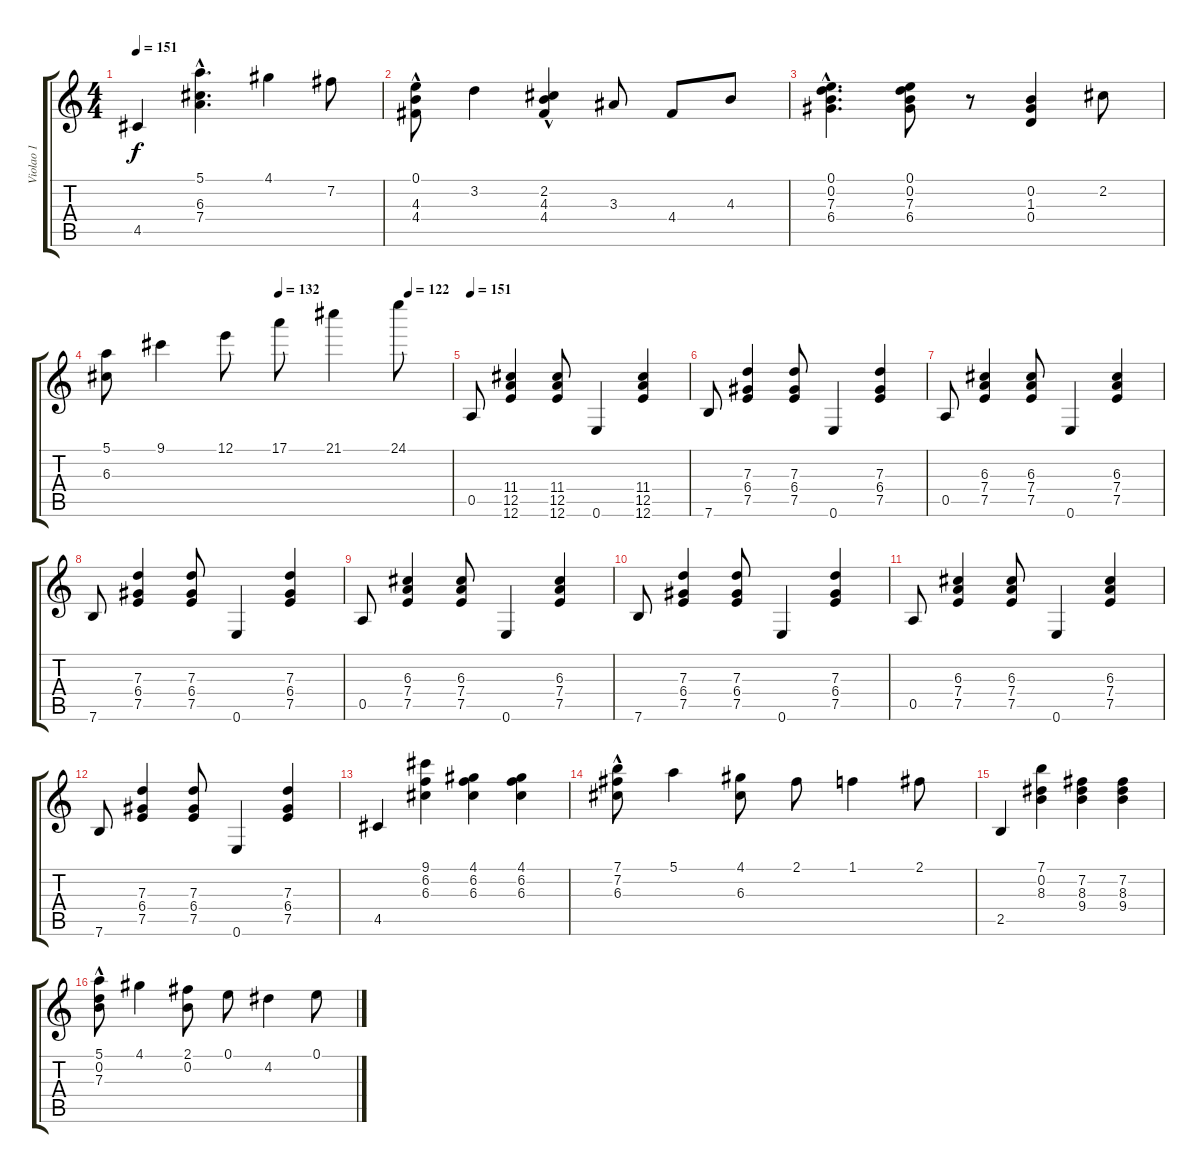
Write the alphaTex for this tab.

\track ("Violao 1" "Violao 1") {instrument acousticguitarnylon}
\staff {score tabs}
\tuning (E4 B3 G3 D3 A2 E2) {hide}
\ts (4 4)
\tempo 151
\clef g2
\ks c
4.5.4{dy f} (5.1{hac} 6.3{hac} 7.4{hac}).4{d} 4.1.4 7.2.8 |
(0.1 4.3{hac} 4.4{hac}).8 3.2.4 (2.2 4.3{hac} 4.4{hac}).4 3.3.8 4.4.8 4.3.8 |
(0.1{hac} 0.2{hac} 7.3{hac} 6.4{hac}).4{d} (0.1 0.2 7.3 6.4).8 r.8 (0.2 1.3 0.4).4 2.2.8 |
\tempo (132 0.5)
\tempo (122 0.875)
(5.1 6.3).8 9.1.4 12.1.8 17.1.8 21.1.4 24.1.8 |
\tempo 151
0.5.8 (11.4 12.5 12.6).4 (11.4 12.5 12.6).8 0.6.4 (11.4 12.5 12.6).4 |
7.6.8 (7.3 6.4 7.5).4 (7.3 6.4 7.5).8 0.6.4 (7.3 6.4 7.5).4 |
0.5.8 (6.3 7.4 7.5).4 (6.3 7.4 7.5).8 0.6.4 (6.3 7.4 7.5).4 |
7.6.8 (7.3 6.4 7.5).4 (7.3 6.4 7.5).8 0.6.4 (7.3 6.4 7.5).4 |
0.5.8 (6.3 7.4 7.5).4 (6.3 7.4 7.5).8 0.6.4 (6.3 7.4 7.5).4 |
7.6.8 (7.3 6.4 7.5).4 (7.3 6.4 7.5).8 0.6.4 (7.3 6.4 7.5).4 |
0.5.8 (6.3 7.4 7.5).4 (6.3 7.4 7.5).8 0.6.4 (6.3 7.4 7.5).4 |
7.6.8 (7.3 6.4 7.5).4 (7.3 6.4 7.5).8 0.6.4 (7.3 6.4 7.5).4 |
4.5.4 (9.1 6.2 6.3).4 (4.1 6.2 6.3).4 (4.1 6.2 6.3).4 |
(7.1 7.2{hac} 6.3{hac}).8 5.1.4 (4.1 6.3).8 2.1.8 1.1.4 2.1.8 |
2.5.4 (7.1 0.2 8.3).4 (7.2 8.3 9.4).4 (7.2 8.3 9.4).4 |
(5.1 0.2{hac} 7.3{hac}).8 4.1.4 (2.1 0.2).8 0.1.8 4.2.4 0.1.8
